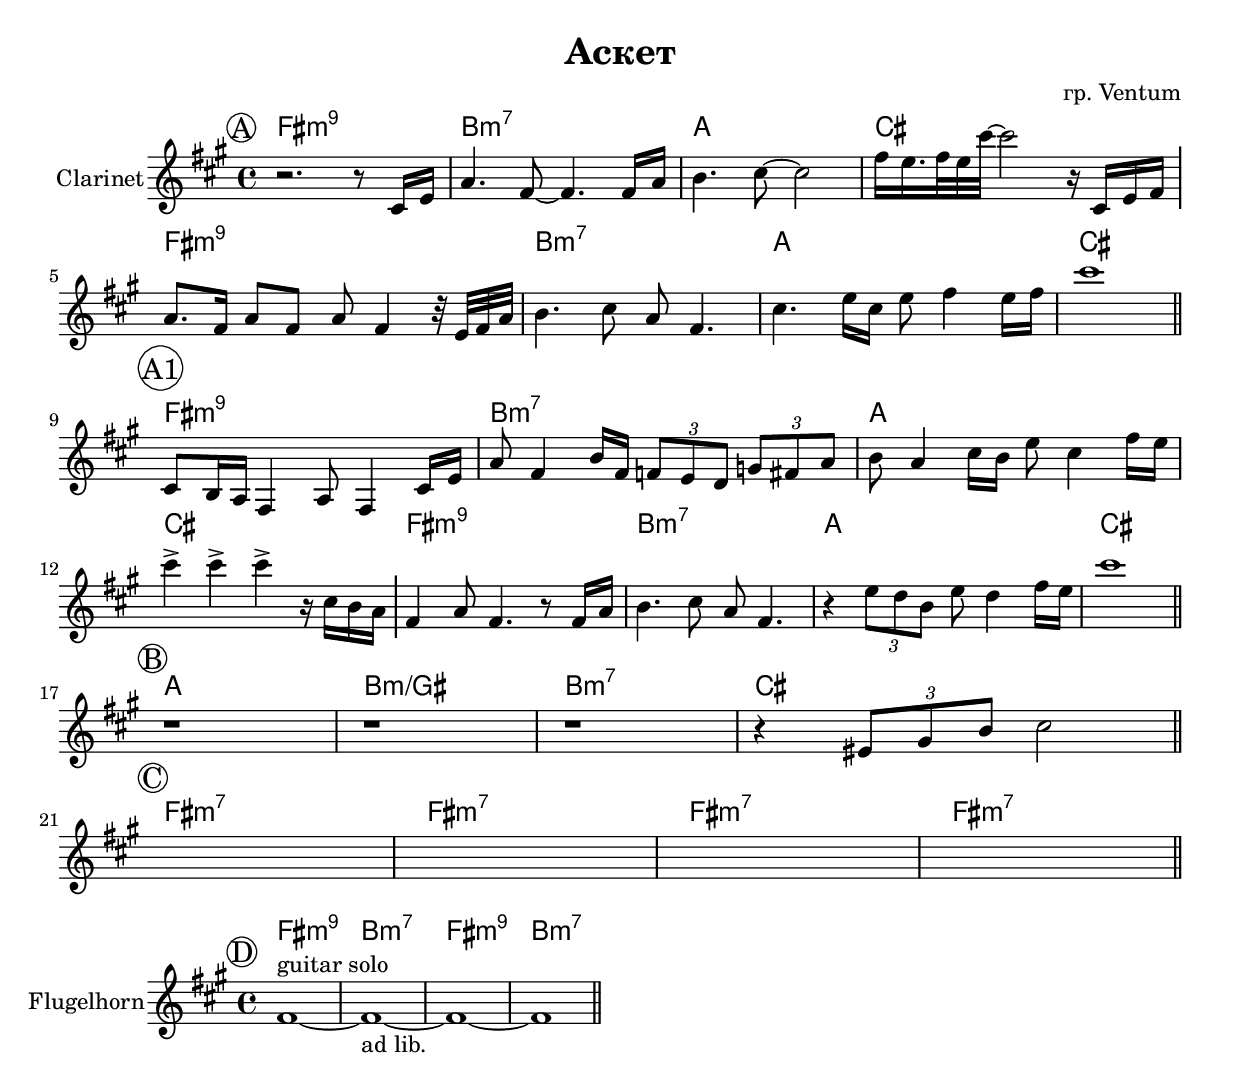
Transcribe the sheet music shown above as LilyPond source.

\version "2.18.2"

\header {
  title = "Аскет"
  composer = "гр. Ventum"
}

longBar = #(define-music-function (parser location ) ( ) #{ \once \override Staff.BarLine.bar-extent = #'(-3 . 3) #})

HrmA = \chordmode {\transpose bes c{
	e1:m9 a:m7 g b
}}

HrmB = \chordmode {\transpose bes c{
	g1 a:m/fis a:m7 b
}}

HrmC = \chordmode {\transpose bes c{
	e1:m7
}}

HrmD = \chordmode {\transpose bes c{
	e1:m9 a:m7
}}

PA = {
	\tag #'Harmony {
		\HrmA  
		\HrmA  
	}
	\tag #'Clarinet {
		\mark \markup{ \circle A }
		\relative c'{ r2. r8 cis16 e | a4. fis8~fis4. fis16 a | b4. cis8~cis2 | fis16 e16. fis32 e cis'~ cis2 r16 cis,, e fis \longBar}
		\relative c''{a8. fis16 a8 fis a fis4 r32 e fis a | b4. cis8 a fis4. | cis'4. e16 cis e8 fis4 e16 fis | cis'1 |}
		\bar "||"
	}
}

PAI = {
	\tag #'Harmony {
		\HrmA  
		\HrmA  
	}
	\tag #'Clarinet {
		\mark \markup{ \circle "A1" }
		\relative c'{ cis8 b16 a fis4 a8 fis4 cis'16 e | 
		              %a8 fis4 b16 fis \tuplet 3/2 { a8 fis e} \tuplet 3/2 {fis8 e fis} |
		              a8 fis4 b16 fis \tuplet 3/2 { f8 e d} \tuplet 3/2 {g8 fis8 a} |
		              b8 a4 cis16 b e8 cis4 fis16 e | cis'4^> cis^> cis^> r16 cis,16 b a \longBar }
		\relative c'{fis4 a8 fis4. r8 fis16 a | b4. cis8 a fis4.  |}
		 \relative c''{ r4 \tuplet 3/2{e8 d b} e8 d4  fis16 e |} 
		cis'''1 \bar "||"
	}
}

PB = {
	\tag #'Harmony {
		\HrmB
	}
	\tag #'Clarinet {
		\mark \markup{ \circle B }
		\relative c'{ r1 | r1 | r1 | r4 \tuplet 3/2 {eis8 gis b} cis2 | }
		\bar "||"
	}
}

PC = {
	\tag #'Harmony {
		\HrmC
		\HrmC
		\HrmC
		\HrmC
	}
	\tag #'Clarinet {
		\mark \markup{ \circle C }
		\relative c{ s1 s1 s1 s1 }
		\bar "||"
	}
}

PD = {
	\tag #'Harmony {
		\HrmD
		\HrmD
	}
	\tag #'Clarinet {
		\mark \markup{ \circle D }
		\relative c{ fis'1^"guitar solo" ~ fis1_"ad lib." ~ fis1 ~ fis1}
		\bar "||"
	}
}


Music = {
	\PA \break
	\PAI \break
	\PB \break
	\PC \break
}

HornMusic = {
	\PD \break
}


<<
	\new ChordNames{
		\keepWithTag #'Harmony \Music
	}
	\new Staff{
		\clef treble 
		\time 4/4
		\key fis \minor
		\set Staff.instrumentName = "Clarinet"
		\compressFullBarRests
		\keepWithTag #'Clarinet \Music
	}
>>

<<
	\new ChordNames{
		\keepWithTag #'Harmony \HornMusic
	}
	\new Staff{
		\clef treble 
		\time 4/4
		\key fis \minor
		\set Staff.instrumentName = "Flugelhorn"
		\compressFullBarRests
		\keepWithTag #'Clarinet \HornMusic
	}
>>
